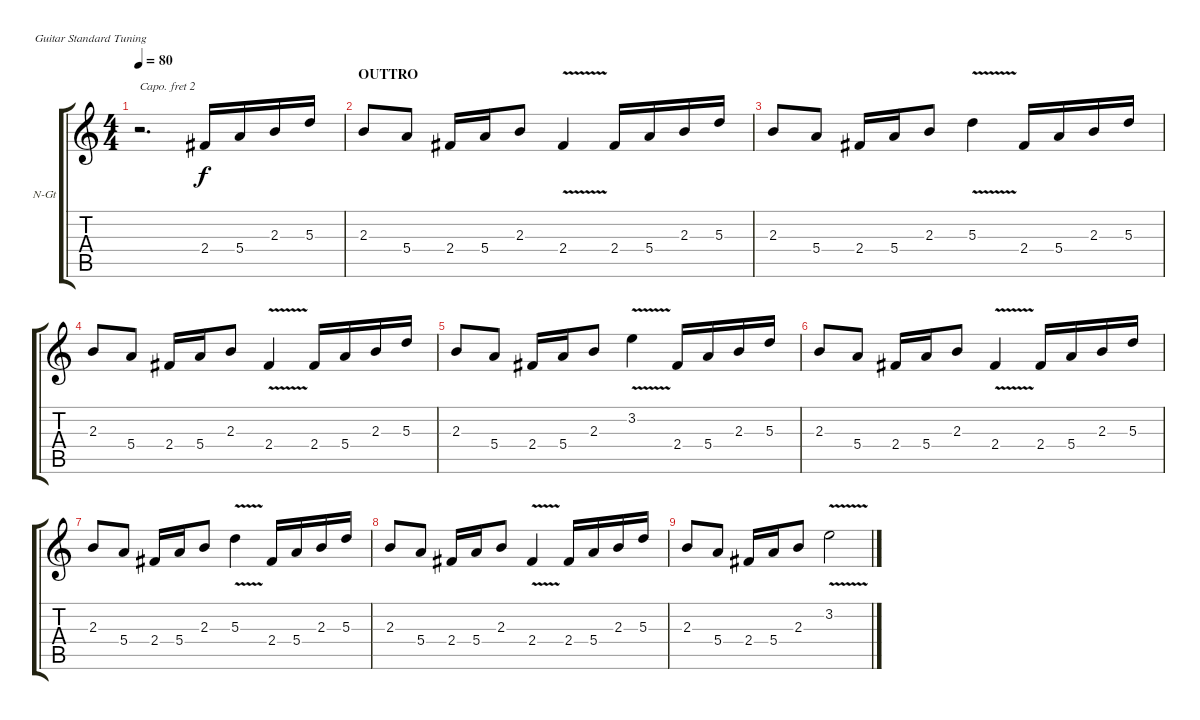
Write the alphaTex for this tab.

\defaultSystemsLayout 4
\bracketExtendMode groupsimilarinstruments
\firstSystemTrackNameOrientation horizontal
\otherSystemsTrackNameOrientation horizontal
\track ("Nylon Guitar" "N-Gt") {instrument acousticguitarnylon}
\staff {score tabs}
\capo 2
\tuning (E4 B3 G3 D3 A2 E2)
\ts (4 4)
\tempo 80
\clef g2
\ks aminor
r.2{d dy f} 2.4.16 5.4.16 2.3.16 5.3.16 |
\section ("" "OUTTRO")
2.3.8 5.4.8 2.4.16 5.4.16 2.3.8 2.4{v}.4 2.4.16 5.4.16 2.3.16 5.3.16 |
2.3.8 5.4.8 2.4.16 5.4.16 2.3.8 5.3{v}.4 2.4.16 5.4.16 2.3.16 5.3.16 |
2.3.8 5.4.8 2.4.16 5.4.16 2.3.8 2.4{v}.4 2.4.16 5.4.16 2.3.16 5.3.16 |
2.3.8 5.4.8 2.4.16 5.4.16 2.3.8 3.2{v}.4 2.4.16 5.4.16 2.3.16 5.3.16 |
2.3.8 5.4.8 2.4.16 5.4.16 2.3.8 2.4{v}.4 2.4.16 5.4.16 2.3.16 5.3.16 |
2.3.8 5.4.8 2.4.16 5.4.16 2.3.8 5.3{v}.4 2.4.16 5.4.16 2.3.16 5.3.16 |
2.3.8 5.4.8 2.4.16 5.4.16 2.3.8 2.4{v}.4 2.4.16 5.4.16 2.3.16 5.3.16 |
2.3.8 5.4.8 2.4.16 5.4.16 2.3.8 3.2{v}.2
